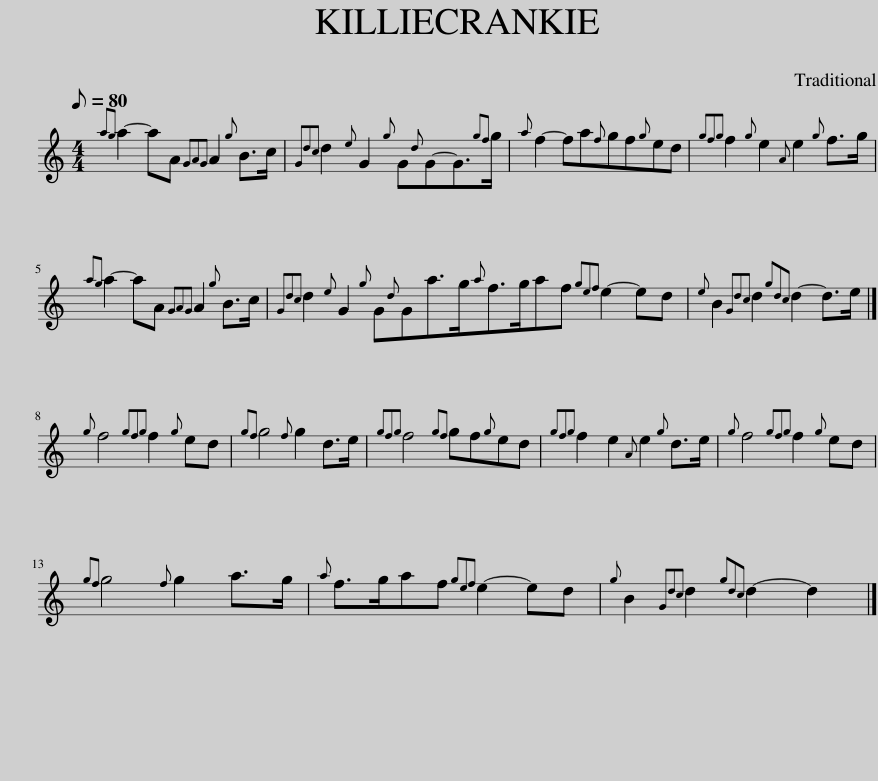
X:1
L:1/8
Q:1/8=80
M:4/4
I:linebreak $
K:C
V:1 treble
V:1
{ag} a2- aA{GAG} A2{g} B>c |{Gdc} d2{e} G2{g} G{d}G-G3/2{gf}g/ |{a} f2- fa{f}gf{g}ed |{gfg} f2{g} e2{A} e2{g} f>g |${ag} a2- aA{GAG} A2{g} B>c | %5
{Gdc} d2{e} G2{g} G{d}Ga>g{a}f>gaf{gef} e2- ed |{e} B2{Gdc} d2{gdc} d2- d>e |]${g} f4{gfg} f2{g} ed |{gf} g4{f} g2 d>e |{gfg} f4{gf} gf{g}ed | %10
{gfg} f2 e2{A} e2{g} d>e |{g} f4{gfg} f2{g} ed |${gf} g4{f} g2 a>g |{a} f>gaf{gef} e2- ed |{g} B2{Gdc} d2{gdc} d2- d2 |] %15
